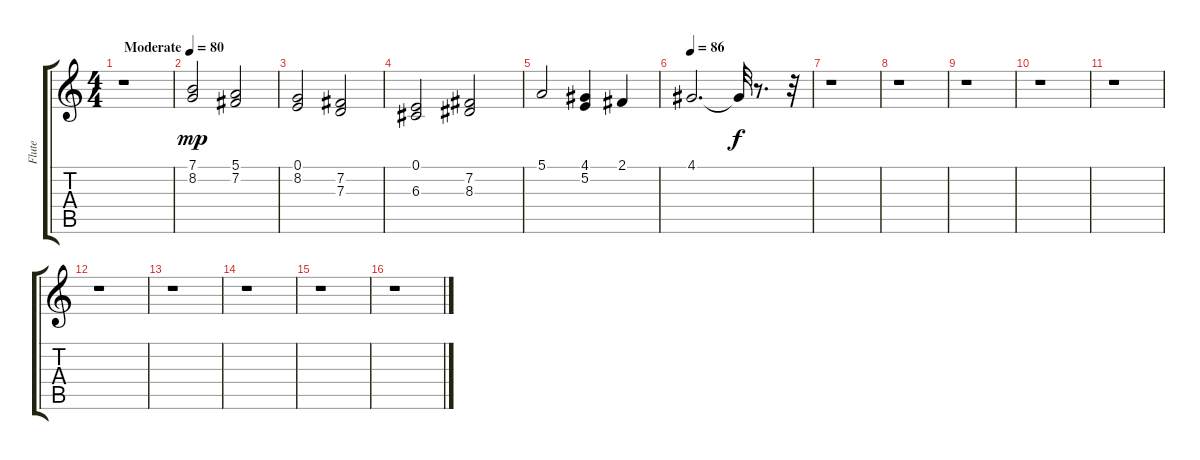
\track ("Flute" "Flute") {instrument flute}
\staff {score tabs}
\tuning (E4 B3 G3 D3 A2 E2) {hide}
\ts (4 4)
\tempo (80 "Moderate")
\clef g2
\ks c
r.1{dy mp instrument flute} |
(7.1 8.2).2 (5.1 7.2).2 |
(0.1 8.2).2 (7.2 7.3).2 |
(0.1 6.3).2 (7.2 8.3).2 |
5.1.2 (4.1 5.2).4 2.1.4 |
\tempo 86
4.1.2{d} 4.1{t}.32{dy f} r.8{d} r.32 |
r.1 |
r.1 |
r.1 |
r.1 |
r.1 |
r.1 |
r.1 |
r.1 |
r.1 |
r.1
